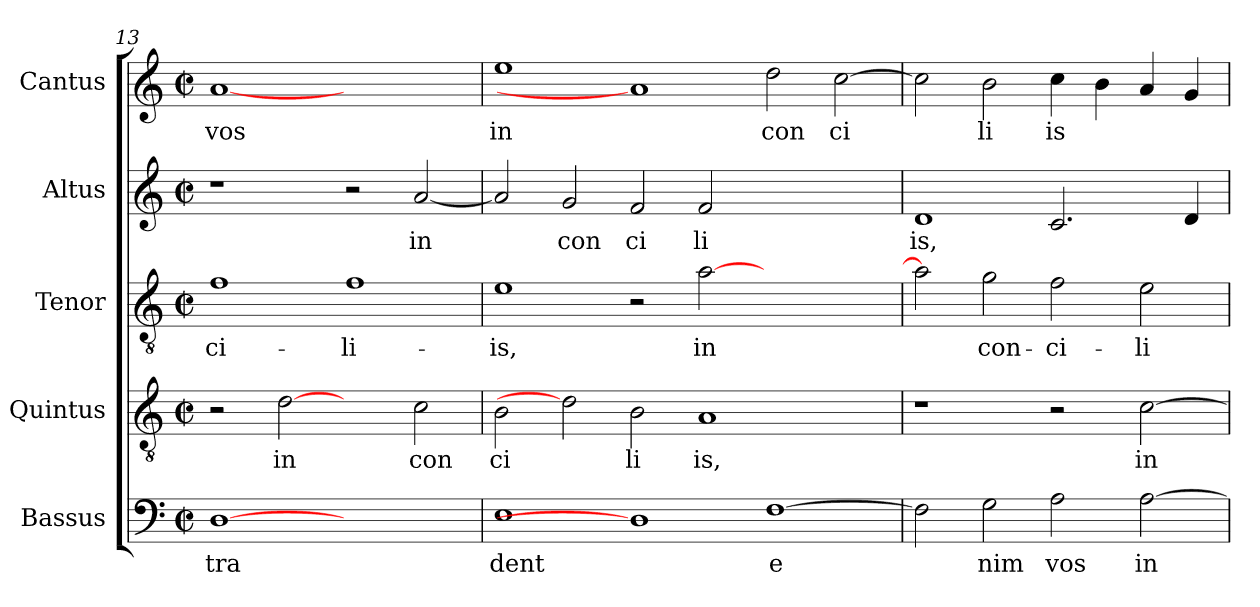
**kern	**text	**kern	**text	**kern	**text	**kern	**text	**kern	**text
*part5	*part5	*part4	*part4	*part3	*part3	*part2	*part2	*part1	*part1
*staff5	*staff5	*staff4	*staff4	*staff3	*staff3	*staff2	*staff2	*staff1	*staff1
*I"Bassus	*	*I"Quintus	*	*I"Tenor	*	*I"Altus	*	*I"Cantus	*
!!LO:LB:g=z
*clefF4	*	*clefGv2	*	*clefGv2	*	*clefG2	*	*clefG2	*
*M2/2	*	*M2/2	*	*M2/2	*	*M2/2	*	*M2/2	*
*met(c|)	*	*met(c|)	*	*met(c|)	*	*met(c|)	*	*met(c|)	*
=13	=13	=13	=13	=13	=13	=13	=13	=13	=13
!	!LO:LY:b:cj	!	!	!	!LO:LY:b:cj	!	!	!	!LO:LY:b:cj
[1D	tra	2r	.	1f	ci-	1r	.	[1a	vos
!	!	!	!LO:LY:b:cj	!	!	!	!	!	!
.	.	[2d	in	.	.	.	.	.	.
!	!	!	!	!	!LO:LY:b:cj	!	!	!	!
1ryy	.	2ryy	.	1f	-li-	2r	.	1ryy	.
!	!	!	!LO:LY:b:cj	!	!	!	!LO:LY:b:cj	!	!
.	.	2c\	con	.	.	[<2a/	in	.	.
=14	=14	=14	=14	=14	=14	=14	=14	=14	=14
!	!LO:LY:b:cj	!	!LO:LY:b:cj	!	!LO:LY:b:cj	!	!	!	!LO:LY:b:cj
1E	dent	2B\	ci	1e	-is,	2a/]	.	1ee	in
!	!	!	!	!	!	!	!LO:LY:b:cj	!	!
.	.	2d]	.	.	.	2g/	con	.	.
!	!	!	!LO:LY:b:cj	!	!	!	!LO:LY:b:cj	!	!
1D]	.	2B\	li	2r	.	2f/	ci	1a]	.
!	!	!	!LO:LY:b:cj	!	!LO:LY:b:cj	!	!LO:LY:b:cj	!	!
.	.	1A	is,	[>2a\	in	2f/	li	.	.
!	!LO:LY:b:rj	!	!	!	!	!	!	!	!LO:LY:b:cj
[>1F	e	.	.	1ryy	.	1ryy	.	2dd\	con
!	!	!	!	!	!	!	!	!	!LO:LY:b:cj
.	.	2ryy	.	.	.	.	.	[>2cc\	ci
=15	=15	=15	=15	=15	=15	=15	=15	=15	=15
!	!	!	!	!	!	!	!LO:LY:b:cj	!	!
2F\]	.	1r	.	2a\]	.	1d	is,	2cc\]	.
!	!LO:LY:b:cj	!	!	!	!LO:LY:b:cj	!	!	!	!LO:LY:b:cj
2G\	nim	.	.	2g\	con-	.	.	2b\	li
!	!LO:LY:b:cj	!	!	!	!LO:LY:b:cj	!	!	!	!LO:LY:b:cj
2A\	vos	2r	.	2f\	-ci-	2.c/	.	4cc\	is
.	.	.	.	.	.	.	.	4b\	.
!	!LO:LY:b:cj	!	!LO:LY:b:cj	!	!LO:LY:b:cj	!	!	!	!
[>2A\	in	[>2c\	in	2e\	-li-	.	.	4a/	.
.	.	.	.	.	.	4d/	.	4g/	.
=	=	=	=	=	=	=	=	=	=
*-	*-	*-	*-	*-	*-	*-	*-	*-	*-
